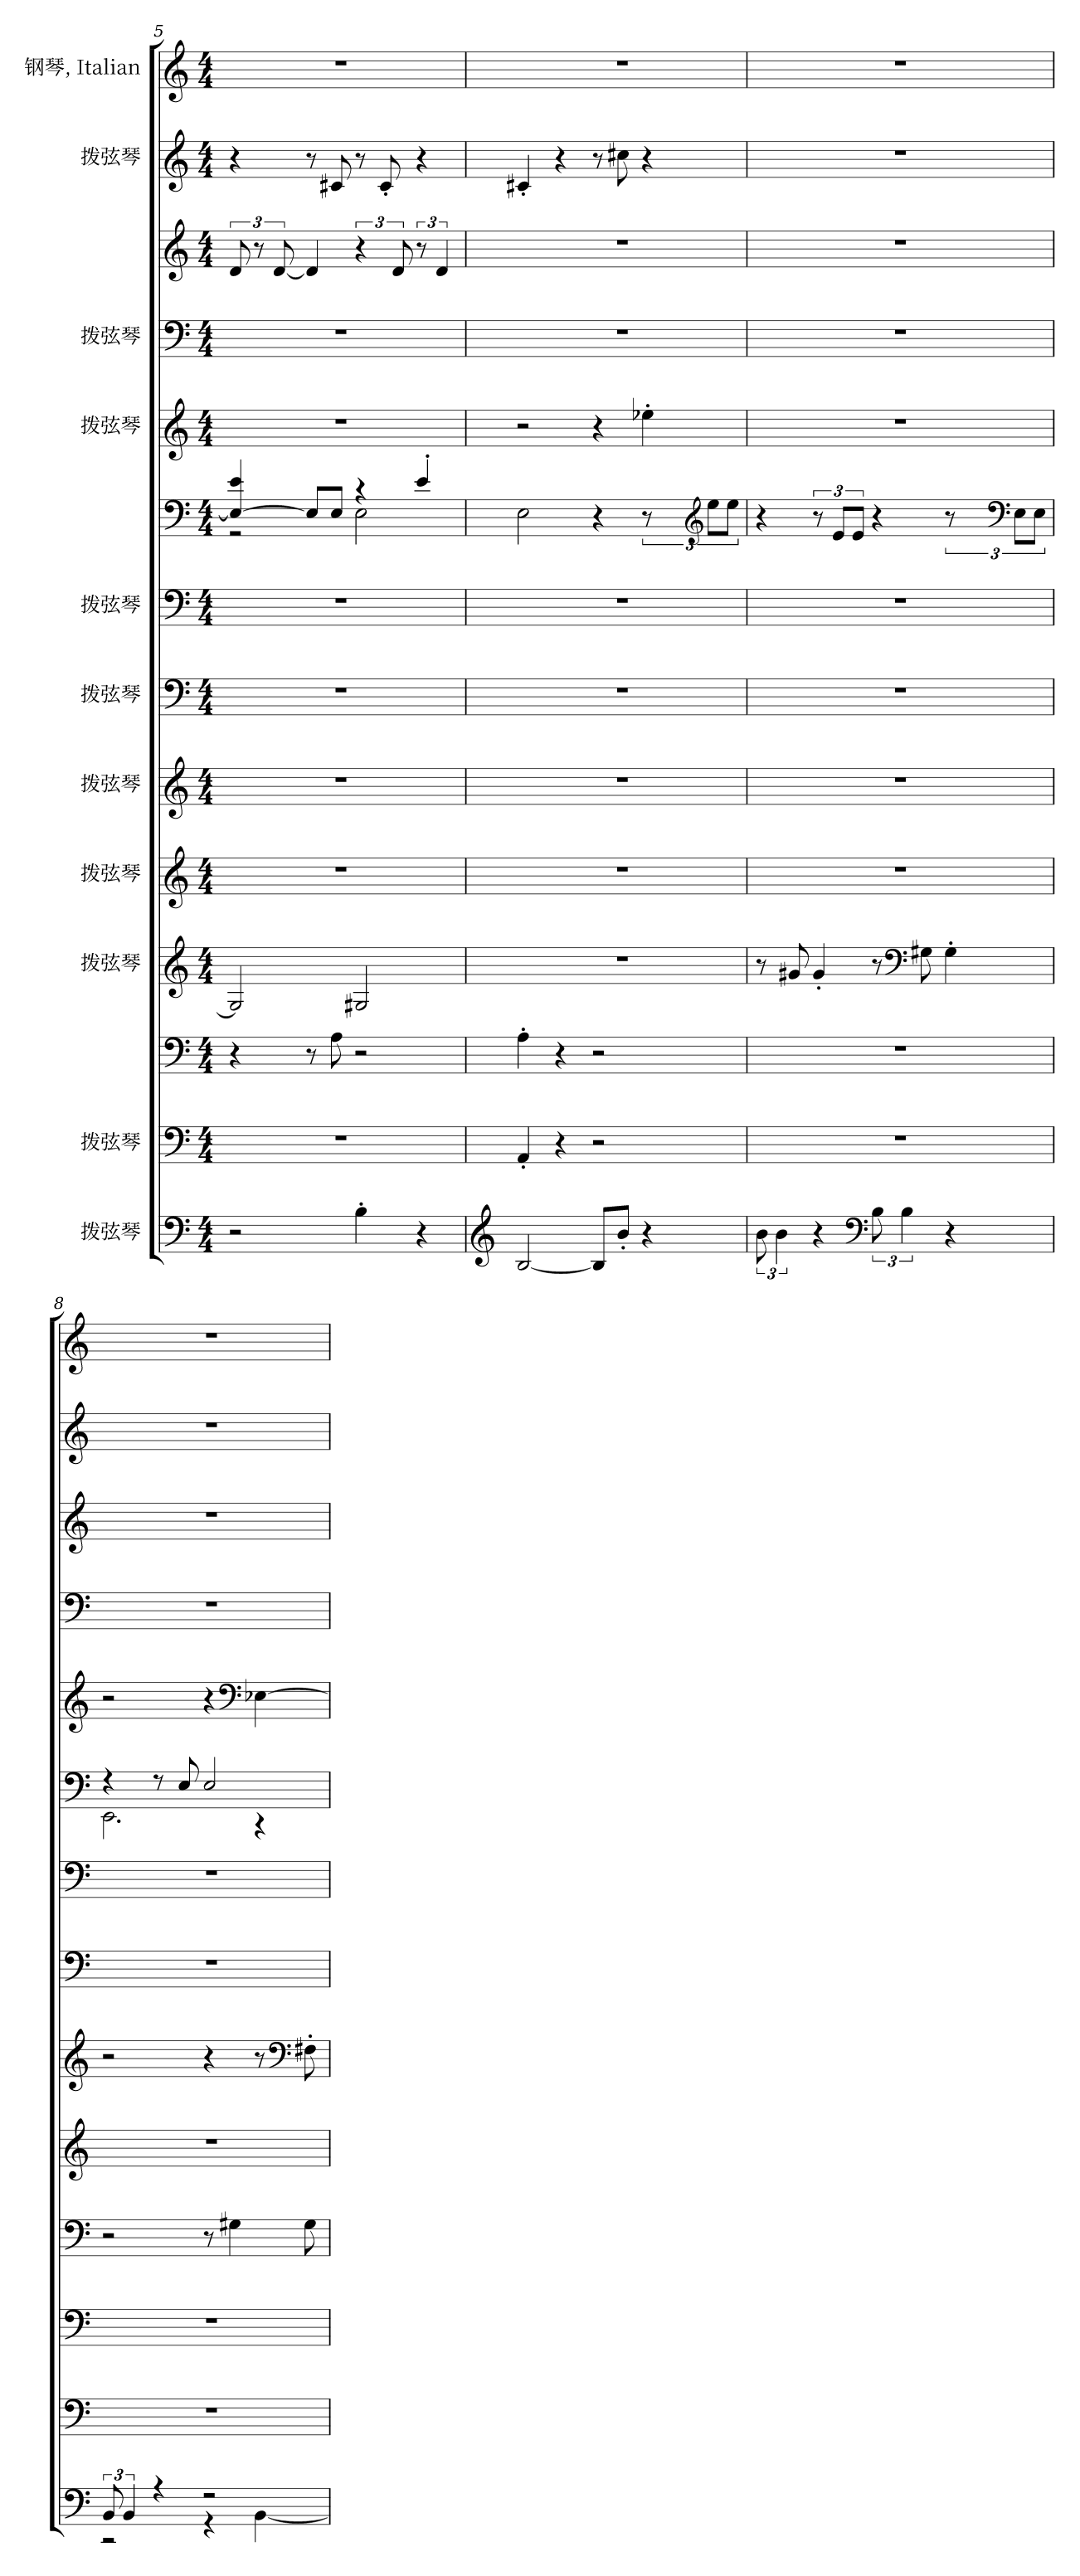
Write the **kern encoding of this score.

**kern	**kern	**kern	**kern	**kern	**kern	**kern	**kern	**kern	**kern	**kern	**kern	**kern	**kern
*part11	*part10	*part10	*part9	*part8	*part7	*part6	*part5	*part5	*part4	*part3	*part3	*part2	*part1
*staff14	*staff13	*staff12	*staff11	*staff10	*staff9	*staff8	*staff7	*staff6	*staff5	*staff4	*staff3	*staff2	*staff1
*I"拨弦琴	*I"拨弦琴	*	*I"拨弦琴	*I"拨弦琴	*I"拨弦琴	*I"拨弦琴	*I"拨弦琴	*	*I"拨弦琴	*I"拨弦琴	*	*I"拨弦琴	*I"钢琴, Italian
!!LO:PB:g=z
*clefF4	*clefF4	*clefF4	*clefG2	*clefG2	*clefG2	*clefF4	*clefF4	*clefF4	*clefG2	*clefF4	*clefG2	*clefG2	*clefG2
*k[]	*k[]	*k[]	*k[]	*k[]	*k[]	*k[]	*k[]	*k[]	*k[]	*k[]	*k[]	*k[]	*k[]
*M4/4	*M4/4	*M4/4	*M4/4	*M4/4	*M4/4	*M4/4	*M4/4	*M4/4	*M4/4	*M4/4	*M4/4	*M4/4	*M4/4
=5	=5	=5	=5	=5	=5	=5	=5	=5	=5	=5	=5	=5	=5
*	*	*	*	*	*	*	*	*^	*	*	*	*	*
2r	1r	4r	2G#/]	1r	1r	1r	1r	4E/_ 4e/	2r	1r	1r	12d/	4r	1r
.	.	.	.	.	.	.	.	.	.	.	.	12r	.	.
.	.	.	.	.	.	.	.	.	.	.	.	[12d/	.	.
.	.	8r	.	.	.	.	.	8E/L]	.	.	.	4d/]	8r	.
.	.	8A\	.	.	.	.	.	8E/J	.	.	.	.	8c#X/	.
4B'\	.	2r	2G#X/	.	.	.	.	4r	2E\	.	.	6r	8r	.
.	.	.	.	.	.	.	.	.	.	.	.	.	8c#'/	.
.	.	.	.	.	.	.	.	.	.	.	.	12d/	.	.
4r	.	.	.	.	.	.	.	4e'/	.	.	.	12r	4r	.
.	.	.	.	.	.	.	.	.	.	.	.	6d/	.	.
*	*	*	*	*	*	*	*	*v	*v	*	*	*	*	*
=6	=6	=6	=6	=6	=6	=6	=6	=6	=6	=6	=6	=6	=6
*clefG2	*	*	*	*	*	*	*	*	*	*	*	*	*
[2B/	4AA'/	4A'\	1r	1r	1r	1r	1r	2E\	2r	1r	1r	4c#X'/	1r
.	4r	4r	.	.	.	.	.	.	.	.	.	4r	.
8B/L]	2r	2r	.	.	.	.	.	4r	4r	.	.	8r	.
8b'/J	.	.	.	.	.	.	.	.	.	.	.	8cc#X\	.
4r	.	.	.	.	.	.	.	12r	4ee-X'\	.	.	4r	.
*	*	*	*	*	*	*	*	*clefG2	*	*	*	*	*
.	.	.	.	.	.	.	.	12ee\L	.	.	.	.	.
.	.	.	.	.	.	.	.	12ee\J	.	.	.	.	.
=7	=7	=7	=7	=7	=7	=7	=7	=7	=7	=7	=7	=7	=7
12b\	1r	1r	8r	1r	1r	1r	1r	4r	1r	1r	1r	1r	1r
6b\	.	.	.	.	.	.	.	.	.	.	.	.	.
.	.	.	8g#X/	.	.	.	.	.	.	.	.	.	.
4r	.	.	4g#'/	.	.	.	.	12r	.	.	.	.	.
.	.	.	.	.	.	.	.	12e/L	.	.	.	.	.
.	.	.	.	.	.	.	.	12e/J	.	.	.	.	.
*clefF4	*	*	*	*	*	*	*	*	*	*	*	*	*
12B\	.	.	8r	.	.	.	.	4r	.	.	.	.	.
6B\	.	.	.	.	.	.	.	.	.	.	.	.	.
*	*	*	*clefF4	*	*	*	*	*	*	*	*	*	*
.	.	.	8G#X\	.	.	.	.	.	.	.	.	.	.
4r	.	.	4G#'\	.	.	.	.	12r	.	.	.	.	.
*	*	*	*	*	*	*	*	*clefF4	*	*	*	*	*
.	.	.	.	.	.	.	.	12E\L	.	.	.	.	.
.	.	.	.	.	.	.	.	12E\J	.	.	.	.	.
!!LO:PB:g=z
=8	=8	=8	=8	=8	=8	=8	=8	=8	=8	=8	=8	=8	=8
*^	*	*	*	*	*	*	*	*^	*	*	*	*	*
12BB/	2r	1r	1r	2r	1r	2r	1r	1r	4r	2.EE\	2r	1r	1r	1r	1r
6BB/	.	.	.	.	.	.	.	.	.	.	.	.	.	.	.
4r	.	.	.	.	.	.	.	.	8r	.	.	.	.	.	.
.	.	.	.	.	.	.	.	.	8E/	.	.	.	.	.	.
2r	4r	.	.	8r	.	4r	.	.	2E/	.	4r	.	.	.	.
.	.	.	.	4G#X\	.	.	.	.	.	.	.	.	.	.	.
*	*	*	*	*	*	*	*	*	*	*	*clefF4	*	*	*	*
.	[4BB\	.	.	.	.	8r	.	.	.	4r	[4E-X\	.	.	.	.
*	*	*	*	*	*	*clefF4	*	*	*	*	*	*	*	*	*
.	.	.	.	8G#\	.	8F#X'\	.	.	.	.	.	.	.	.	.
*v	*v	*	*	*	*	*	*	*	*v	*v	*	*	*	*	*
=	=	=	=	=	=	=	=	=	=	=	=	=	=
*-	*-	*-	*-	*-	*-	*-	*-	*-	*-	*-	*-	*-	*-
